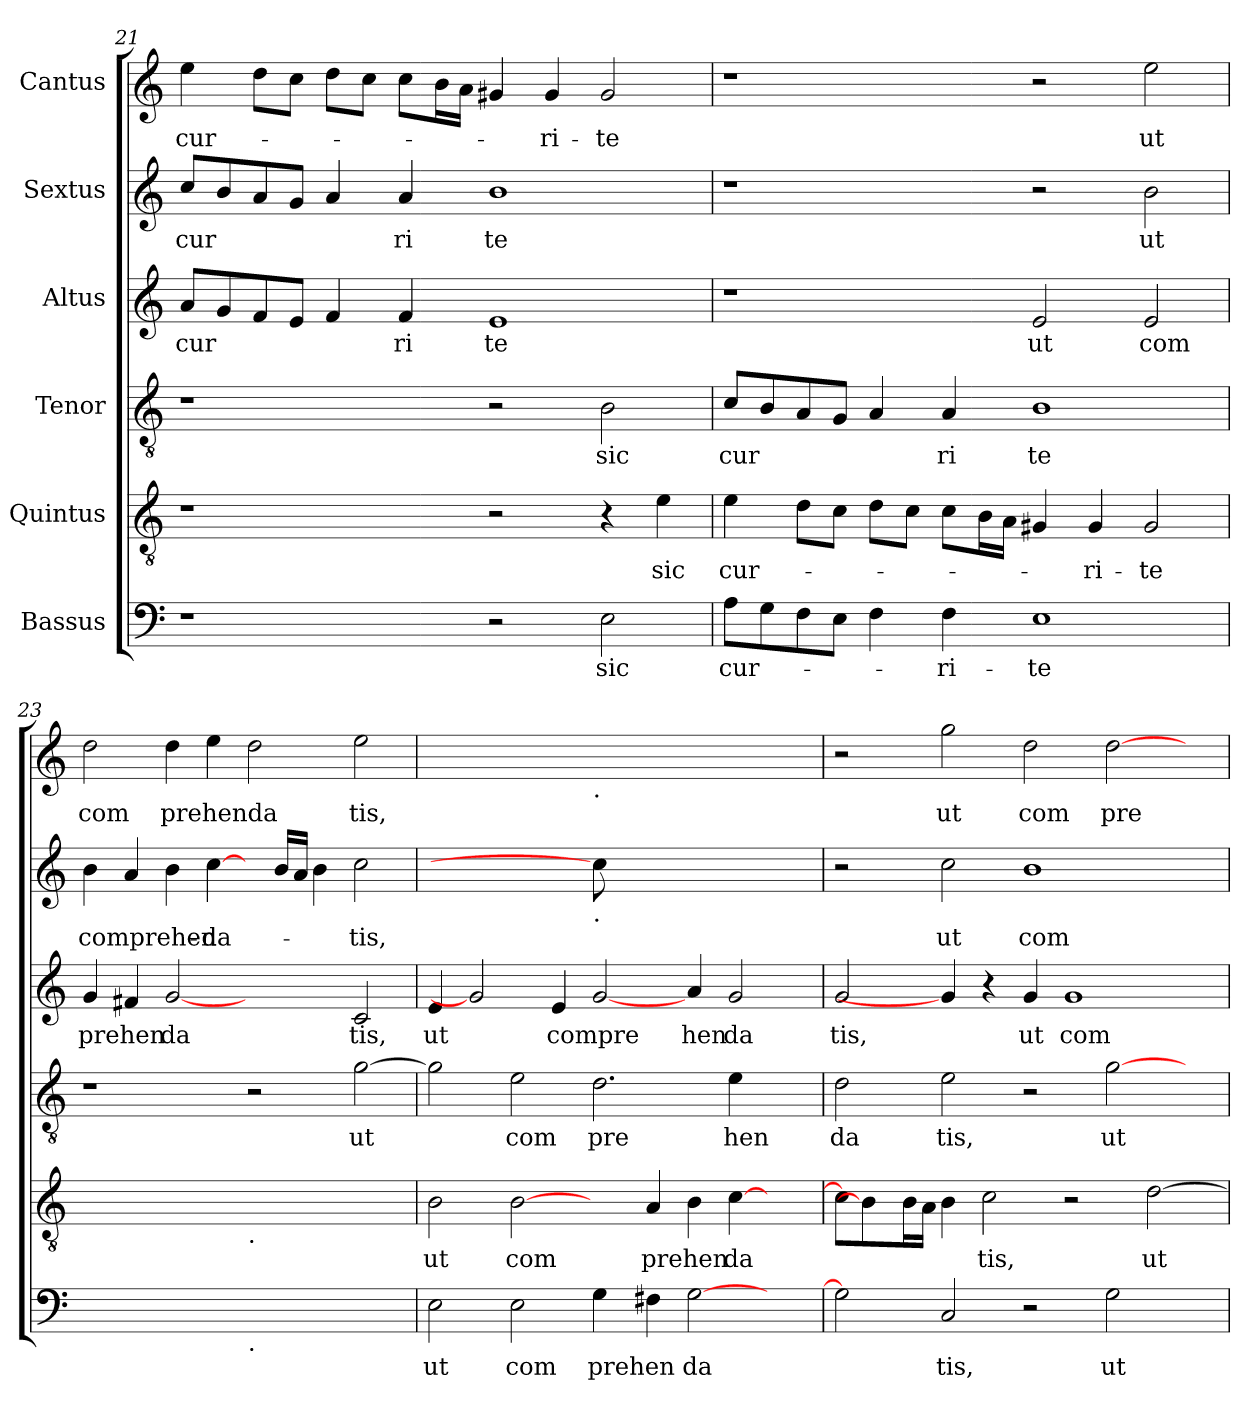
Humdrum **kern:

**kern	**text	**kern	**text	**kern	**text	**kern	**text	**kern	**text	**kern	**text
*part6	*part6	*part5	*part5	*part4	*part4	*part3	*part3	*part2	*part2	*part1	*part1
*staff6	*staff6	*staff5	*staff5	*staff4	*staff4	*staff3	*staff3	*staff2	*staff2	*staff1	*staff1
*I"Bassus	*	*I"Quintus	*	*I"Tenor	*	*I"Altus	*	*I"Sextus	*	*I"Cantus	*
*clefF4	*	*clefGv2	*	*clefGv2	*	*clefG2	*	*clefG2	*	*clefG2	*
*k[]	*	*k[]	*	*k[]	*	*k[]	*	*k[]	*	*k[]	*
=21	=21	=21	=21	=21	=21	=21	=21	=21	=21	=21	=21
!	!	!	!	!	!	!	!LO:LY:b	!	!LO:LY:b	!	!LO:LY:b
1r	.	1r	.	1r	.	8a/L	cur	8cc/L	cur	4ee\	cur-
.	.	.	.	.	.	8g/	.	8b/	.	.	.
.	.	.	.	.	.	8f/	.	8a/	.	8dd\L	.
.	.	.	.	.	.	8e/J	.	8g/J	.	8cc\J	.
.	.	.	.	.	.	4f/	.	4a/	.	8dd\L	.
.	.	.	.	.	.	.	.	.	.	8cc\J	.
!	!	!	!	!	!	!	!LO:LY:b	!	!LO:LY:b	!	!
.	.	.	.	.	.	4f/	ri	4a/	ri	8cc\L	.
.	.	.	.	.	.	.	.	.	.	16b\L	.
.	.	.	.	.	.	.	.	.	.	16a\JJ	.
!	!	!	!	!	!	!	!LO:LY:b	!	!LO:LY:b	!	!
2r	.	2r	.	2r	.	1e	te	1b	te	4g#X/	.
!	!	!	!	!	!	!	!	!	!	!	!LO:LY:b
.	.	.	.	.	.	.	.	.	.	4g#/	-ri-
!	!LO:LY:b	!	!	!	!LO:LY:b	!	!	!	!	!	!LO:LY:b
2E\	sic	4r	.	2B\	sic	.	.	.	.	2g#/	-te
!	!	!	!LO:LY:b	!	!	!	!	!	!	!	!
.	.	4e\	sic	.	.	.	.	.	.	.	.
=22	=22	=22	=22	=22	=22	=22	=22	=22	=22	=22	=22
!	!LO:LY:b	!	!LO:LY:b	!	!LO:LY:b	!	!	!	!	!	!
8A\L	cur-	4e\	cur-	8c/L	cur	1r	.	1r	.	1r	.
8G\	.	.	.	8B/	.	.	.	.	.	.	.
8F\	.	8d\L	.	8A/	.	.	.	.	.	.	.
8E\J	.	8c\J	.	8G/J	.	.	.	.	.	.	.
4F\	.	8d\L	.	4A/	.	.	.	.	.	.	.
.	.	8c\J	.	.	.	.	.	.	.	.	.
!	!LO:LY:b	!	!	!	!LO:LY:b	!	!	!	!	!	!
4F\	-ri-	8c\L	.	4A/	ri	.	.	.	.	.	.
.	.	16B\L	.	.	.	.	.	.	.	.	.
.	.	16A\JJ	.	.	.	.	.	.	.	.	.
!	!LO:LY:b	!	!	!	!LO:LY:b	!	!LO:LY:b	!	!	!	!
1E	-te	4G#X/	.	1B	te	2e/	ut	2r	.	2r	.
!	!	!	!LO:LY:b	!	!	!	!	!	!	!	!
.	.	4G#/	-ri-	.	.	.	.	.	.	.	.
!	!	!	!LO:LY:b	!	!	!	!LO:LY:b	!	!LO:LY:b	!	!LO:LY:b
.	.	2G#/	-te	.	.	2e/	com	2b\	ut	2ee\	ut
!!LO:PB:g=z
=23	=23	=23	=23	=23	=23	=23	=23	=23	=23	=23	=23
!	!	!	!	!	!	!	!LO:LY:b	!	!LO:LY:b	!	!LO:LY:b
1ryy	.	1ryy	.	1r	.	4g/	prehen	4b\	comprehen-	2dd\	com
.	.	.	.	.	.	4f#X/	.	4a/	.	.	.
!	!	!	!	!	!	!	!LO:LY:b	!	!	!	!LO:LY:b
.	.	.	.	.	.	[2g	da	4b\	.	4dd\	prehenda
!	!	!	!	!	!	!	!	!	!LO:LY:b	!	!
.	.	.	.	.	.	.	.	[4cc\	-da-	4ee\	.
!	!	!LO:TX:b:t=.	!	!	!	!	!	!	!	!	!
!LO:TX:b:t=.	!	!	!	!	!	!	!	!	!	!	!
1ryy	.	1ryy	.	2r	.	2ryy	.	8ryy	.	2dd\	.
.	.	.	.	.	.	.	.	16b/LL	.	.	.
.	.	.	.	.	.	.	.	16a/JJ	.	.	.
.	.	.	.	.	.	.	.	4b\	.	.	.
!	!	!	!	!	!LO:LY:b	!	!LO:LY:b	!	!LO:LY:b	!	!LO:LY:b
.	.	.	.	[>2g\	ut	2c/	tis,	2cc\	-tis,	2ee\	tis,
=24	=24	=24	=24	=24	=24	=24	=24	=24	=24	=24	=24
!	!LO:LY:b	!	!LO:LY:b	!	!	!	!LO:LY:b	!	!	!	!
2E\	ut	2B\	ut	2g\]	.	4e/	ut	1ryy	.	1ryy	.
.	.	.	.	.	.	2g]	.	.	.	.	.
!	!LO:LY:b	!	!LO:LY:b	!	!LO:LY:b	!	!	!	!	!	!
2E\	com	[2B\	com	2e\	com	.	.	.	.	.	.
!	!	!	!	!	!	!	!LO:LY:b	!	!	!	!
.	.	.	.	.	.	4e/	compre	.	.	.	.
!	!	!	!	!	!	!	!	!	!	!LO:TX:b:t=.	!
!	!	!	!	!	!	!	!	!LO:TX:b:t=.	!	!	!
!	!LO:LY:b	!	!	!	!LO:LY:b	!	!	!	!	!	!
4G\	prehen	4ryy	.	2.d\	pre	[2g/	.	8cc\]	.	1ryy	.
.	.	.	.	.	.	.	.	1ryy	.	.	.
!	!	!	!LO:LY:b	!	!	!	!	!	!	!	!
4F#X\	.	4A/	prehen	.	.	.	.	.	.	.	.
!	!LO:LY:b	!	!	!	!	!	!LO:LY:b	!	!	!	!
[>2G\	da	4B\	.	.	.	4a/	hen	.	.	.	.
!	!	!	!LO:LY:b	!	!LO:LY:b	!	!LO:LY:b	!	!	!	!
.	.	[>4c\	da	4e\	hen	2g/	da	.	.	.	.
4ryy	.	4ryy	.	4ryy	.	.	.	.	.	4ryy	.
.	.	.	.	.	.	.	.	8ryy	.	.	.
=25	=25	=25	=25	=25	=25	=25	=25	=25	=25	=25	=25
!	!	!	!	!	!LO:LY:b	!	!LO:LY:b	!	!	!	!
2G\]	.	8c\L]	.	2d\	da	2g/	tis,	2r	.	2r	.
.	.	4B\]	.	.	.	.	.	.	.	.	.
.	.	16B\L	.	.	.	.	.	.	.	.	.
.	.	16A\JJ	.	.	.	.	.	.	.	.	.
!	!LO:LY:b	!	!	!	!LO:LY:b	!	!	!	!LO:LY:b	!	!LO:LY:b
2C/	tis,	4B\	.	2e\	tis,	4g/]	.	2cc\	ut	2gg\	ut
!	!	!	!LO:LY:b	!	!	!	!	!	!	!	!
.	.	2c\	tis,	.	.	4r	.	.	.	.	.
!	!	!	!	!	!	!	!LO:LY:b	!	!LO:LY:b	!	!LO:LY:b
2r	.	.	.	2r	.	4g/	ut	1b	com-	2dd\	com
!	!	!	!	!	!	!	!LO:LY:b	!	!	!	!
.	.	2r	.	.	.	1g	com	.	.	.	.
!	!LO:LY:b	!	!	!	!LO:LY:b	!	!	!	!	!	!LO:LY:b
2G\	ut	.	.	[>2g\	ut	.	.	.	.	[>2dd\	pre
!	!	!	!LO:LY:b	!	!	!	!	!	!	!	!
.	.	[>2d\	ut	.	.	.	.	.	.	.	.
4ryy	.	.	.	4ryy	.	.	.	4ryy	.	4ryy	.
=	=	=	=	=	=	=	=	=	=	=	=
*-	*-	*-	*-	*-	*-	*-	*-	*-	*-	*-	*-
